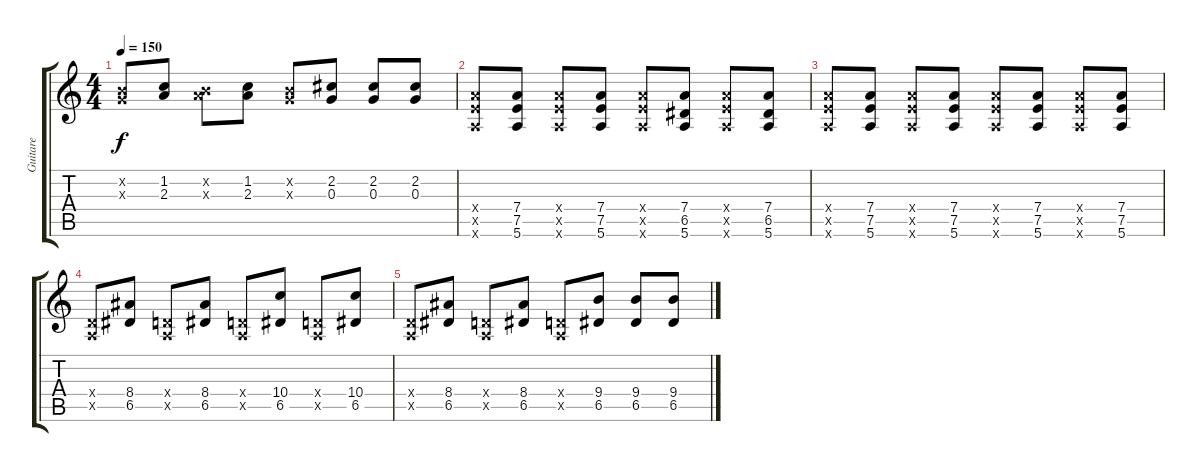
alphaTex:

\track ("Guitare" "Guitare") {instrument acousticguitarsteel}
\staff {score tabs}
\tuning (E4 B3 G3 D3 A2 E2) {hide}
\ts (4 4)
\tempo 150
\clef g2
\ks c
(0.2{x} 0.3{x}).8{dy f} (1.2 2.3).8 (0.2{x} 2.3{x}).8 (1.2 2.3).8 (0.2{x} 0.3{x}).8 (2.2 0.3).8 (2.2 0.3).8 (2.2 0.3).8 |
(7.4{x} 7.5{x} 5.6{x}).8 (7.4 7.5 5.6).8 (7.4{x} 7.5{x} 5.6{x}).8 (7.4 7.5 5.6).8 (7.4{x} 7.5{x} 5.6{x}).8 (7.4 6.5 5.6).8 (7.4{x} 7.5{x} 5.6{x}).8 (7.4 6.5 5.6).8 |
(7.4{x} 7.5{x} 5.6{x}).8 (7.4 7.5 5.6).8 (7.4{x} 7.5{x} 5.6{x}).8 (7.4 7.5 5.6).8 (7.4{x} 7.5{x} 5.6{x}).8 (7.4 7.5 5.6).8 (7.4{x} 7.5{x} 5.6{x}).8 (7.4 7.5 5.6).8 |
(0.4{x} 0.5{x}).8 (8.4 6.5).8 (0.4{x} 0.5{x}).8 (8.4 6.5).8 (0.4{x} 0.5{x}).8 (10.4 6.5).8 (0.4{x} 0.5{x}).8 (10.4 6.5).8 |
(0.4{x} 0.5{x}).8 (8.4 6.5).8 (0.4{x} 0.5{x}).8 (8.4 6.5).8 (0.4{x} 0.5{x}).8 (9.4 6.5).8 (9.4 6.5).8 (9.4 6.5).8
